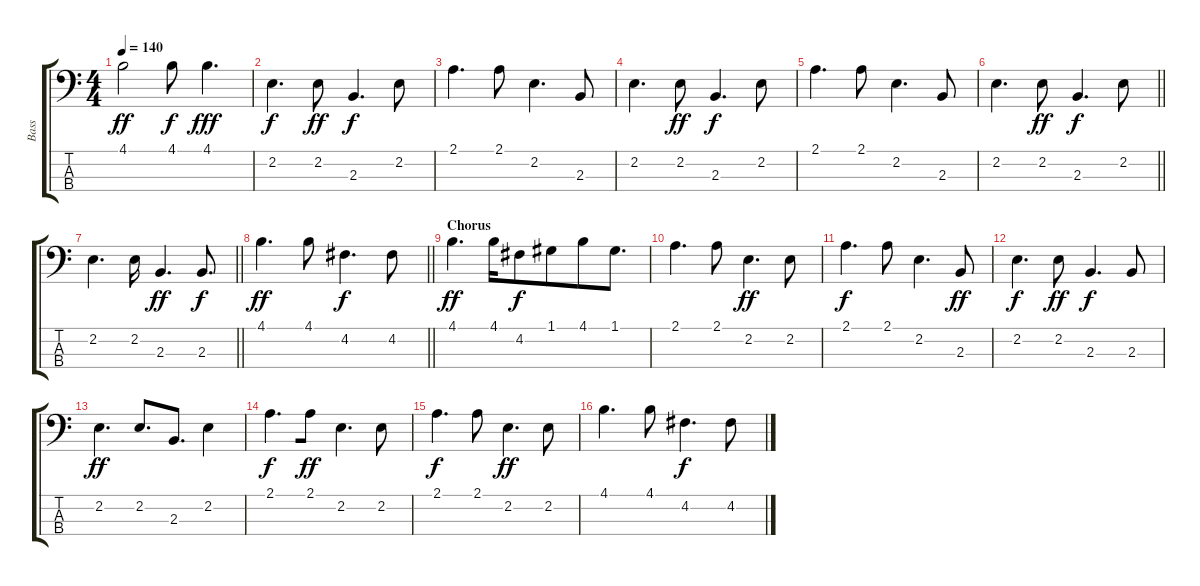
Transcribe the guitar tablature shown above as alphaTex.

\track ("Bass" "Bass") {instrument electricbassfinger}
\staff {score tabs}
\tuning (G2 D2 A1 E1) {hide}
\ts (4 4)
\tempo 140
\clef f4
\ks c
4.1.2{dy ff} 4.1.8{dy f} 4.1.4{d dy fff} |
2.2.4{d dy f beam split} 2.2.8{dy ff} 2.3.4{d dy f} 2.2.8 |
2.1.4{d beam split} 2.1.8 2.2.4{d} 2.3.8 |
2.2.4{d beam split} 2.2.8{dy ff} 2.3.4{d dy f} 2.2.8 |
2.1.4{d beam split} 2.1.8 2.2.4{d} 2.3.8 |
\barLineRight lightlight
2.2.4{d beam split} 2.2.8{dy ff} 2.3.4{d dy f} 2.2.8 |
\section ("" "")
\barLineRight lightlight
2.2.4{d} 2.2.16 2.3.4{d dy ff} 2.3.8{d dy f} |
\section ("" "")
\barLineRight lightlight
4.1.4{d dy ff} 4.1.8 4.2.4{d dy f} 4.2.8 |
\section ("" "Chorus")
4.1.4{d dy ff} 4.1.16 4.2.8{dy f beam merge} 1.1.8 4.1.8{beam merge} 1.1.8{d} |
2.1.4{d} 2.1.8 2.2.4{d dy ff} 2.2.8 |
2.1.4{d dy f} 2.1.8 2.2.4{d} 2.3.8{dy ff} |
2.2.4{d dy f beam split} 2.2.8{dy ff} 2.3.4{d dy f} 2.3.8 |
2.2.4{d dy ff beam split} 2.2.8{d beam merge} 2.3.8{d} 2.2.4 |
2.1.4{d dy f beam merge} 2.1.8{dy ff} 2.2.4{d} 2.2.8 |
2.1.4{d dy f} 2.1.8 2.2.4{d dy ff} 2.2.8 |
4.1.4{d} 4.1.8 4.2.4{d dy f} 4.2.8
